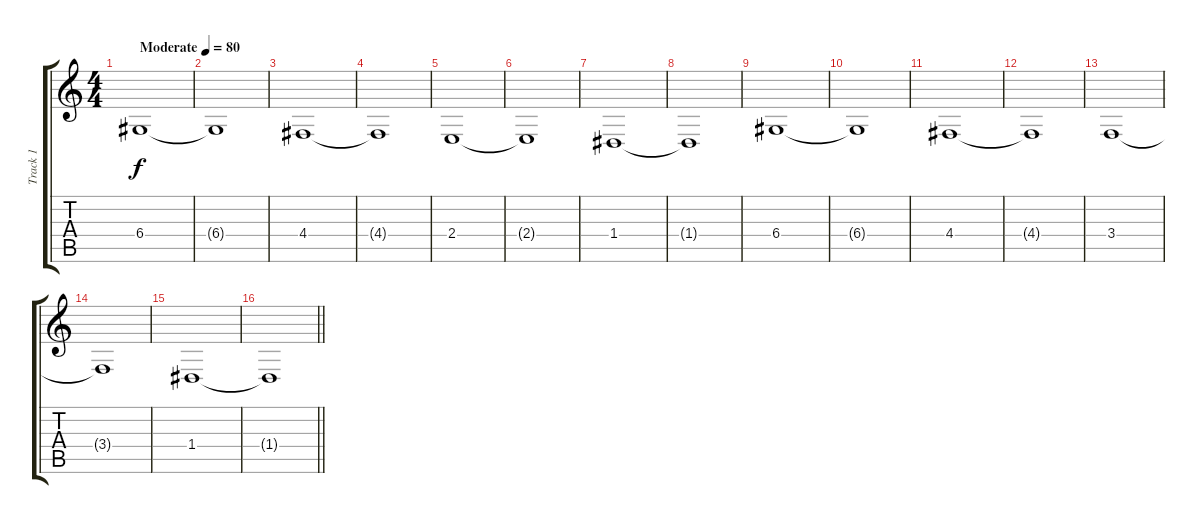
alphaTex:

\track ("Track 1" "Track 1") {instrument stringensemble1}
\staff {score tabs}
\tuning (E4 B3 G3 D3 A2 E2) {hide}
\ts (4 4)
\tempo (80 "Moderate")
\clef g2
\ks c
6.4.1{dy f instrument stringensemble1} |
6.4{t}.1 |
4.4.1 |
4.4{t}.1 |
2.4.1 |
2.4{t}.1 |
1.4.1 |
1.4{t}.1 |
6.4.1 |
6.4{t}.1 |
4.4.1 |
4.4{t}.1 |
3.4.1 |
3.4{t}.1 |
1.4.1 |
\barLineRight lightlight
1.4{t}.1
